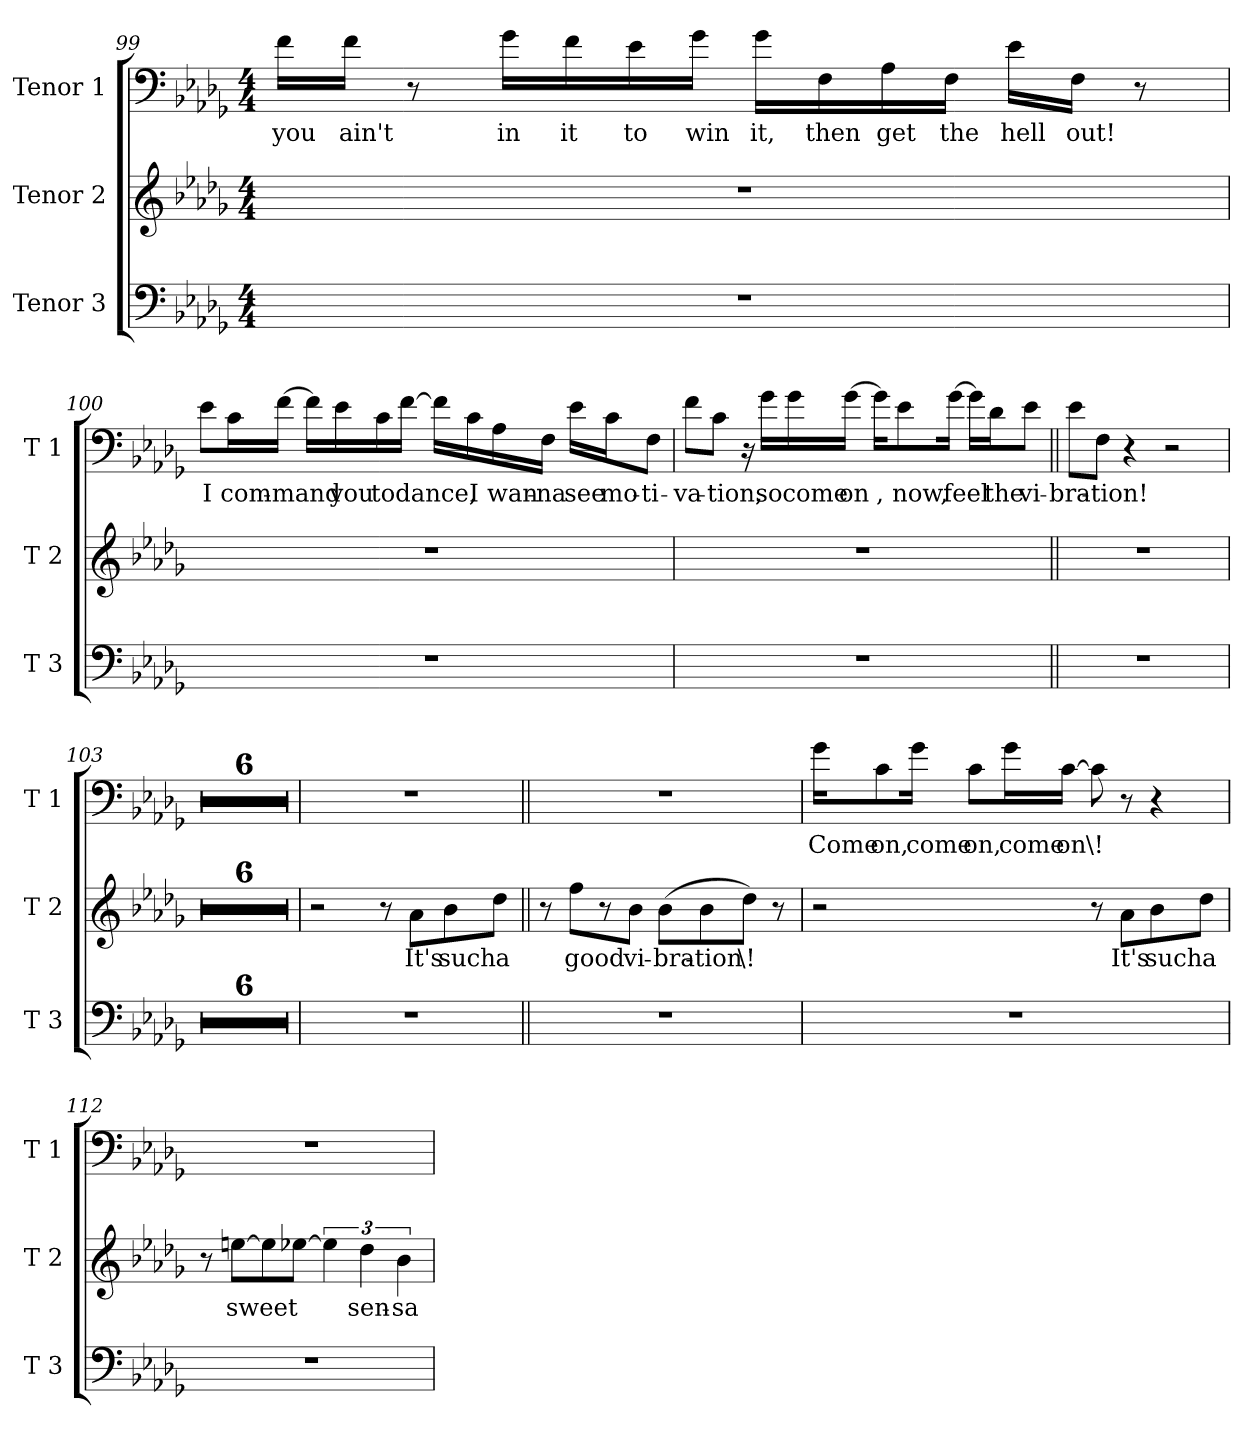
**kern	**kern	**text	**kern	**text
*part3	*part2	*part2	*part1	*part1
*staff3	*staff2	*staff2	*staff1	*staff1
*I"Tenor 3	*I"Tenor 2	*	*I"Tenor 1	*
*I'T 3	*I'T 2	*	*I'T 1	*
*clefF4	*clefG2	*	*clefF4	*
*k[b-e-a-d-g-]	*k[b-e-a-d-g-]	*	*k[b-e-a-d-g-]	*
*b-:	*b-:	*	*b-:	*
*M4/4	*M4/4	*	*M4/4	*
=99	=99	=99	=99	=99
!	!	!	!LO:N:head=solid	!LO:LY:b
1r	1r	.	16f\LL	you
!	!	!	!LO:N:head=solid	!LO:LY:b
.	.	.	16f\JJ	ain't
.	.	.	8r	.
!	!	!	!LO:N:head=solid	!LO:LY:b
.	.	.	16g-\LL	in
!	!	!	!LO:N:head=solid	!LO:LY:b
.	.	.	16f\	it
!	!	!	!LO:N:head=solid	!LO:LY:b
.	.	.	16e-\	to
!	!	!	!LO:N:head=solid	!LO:LY:b
.	.	.	16g-\JJ	win
!	!	!	!LO:N:head=solid	!LO:LY:b
.	.	.	16g-\LL	it,
!	!	!	!LO:N:head=solid	!LO:LY:b
.	.	.	16F\	then
!	!	!	!LO:N:head=solid	!LO:LY:b
.	.	.	16A-\	get
!	!	!	!LO:N:head=solid	!LO:LY:b
.	.	.	16F\JJ	the
!	!	!	!LO:N:head=solid	!LO:LY:b
.	.	.	16e-\LL	hell
!	!	!	!LO:N:head=solid	!LO:LY:b
.	.	.	16F\JJ	out!
.	.	.	8r	.
!!LO:LB:g=z
=100	=100	=100	=100	=100
!	!	!	!LO:N:head=solid	!LO:LY:b
1r	1r	.	8e-\L	I
!	!	!	!LO:N:head=solid	!LO:LY:b
.	.	.	16c\L	com-
!	!	!	!LO:N:head=solid	!LO:LY:b
.	.	.	[16f\JJ	-mand
!	!	!	!LO:N:head=solid	!
.	.	.	16f\LL]	.
!	!	!	!LO:N:head=solid	!LO:LY:b
.	.	.	16e-\	you
!	!	!	!LO:N:head=solid	!LO:LY:b
.	.	.	16c\	to
!	!	!	!LO:N:head=solid	!LO:LY:b
.	.	.	[16f\JJ	dance,
!	!	!	!LO:N:head=solid	!
.	.	.	16f\LL]	.
!	!	!	!LO:N:head=solid	!LO:LY:b
.	.	.	16c\	I
!	!	!	!LO:N:head=solid	!LO:LY:b
.	.	.	16A-\	wan-
!	!	!	!LO:N:head=solid	!LO:LY:b
.	.	.	16F\JJ	-na
!	!	!	!LO:N:head=solid	!LO:LY:b
.	.	.	16e-\LL	see
!	!	!	!LO:N:head=solid	!LO:LY:b
.	.	.	16c\J	mo-
!	!	!	!LO:N:head=solid	!LO:LY:b
.	.	.	8F\J	-ti-
=101	=101	=101	=101	=101
!	!	!	!LO:N:head=solid	!LO:LY:b
1r	1r	.	8f\L	-va-
!	!	!	!LO:N:head=solid	!LO:LY:b
.	.	.	8c\J	-tion,
.	.	.	16r	.
!	!	!	!LO:N:head=solid	!LO:LY:b
.	.	.	16g-\LL	so
!	!	!	!LO:N:head=solid	!LO:LY:b
.	.	.	16g-\	come
!	!	!	!LO:N:head=solid	!LO:LY:b
.	.	.	[16g-\JJ	on
!	!	!	!LO:N:head=solid	!LO:LY:b
.	.	.	16g-\KL]	,
!	!	!	!LO:N:head=solid	!LO:LY:b
.	.	.	8e-\	now,
!	!	!	!LO:N:head=solid	!LO:LY:b
.	.	.	[16g-\Jk	feel
!	!	!	!LO:N:head=solid	!
.	.	.	16g-\LL]	.
!	!	!	!LO:N:head=solid	!LO:LY:b
.	.	.	16d-\J	the
!	!	!	!LO:N:head=solid	!LO:LY:b
.	.	.	8e-\J	vi-
!!LO:LB:g=z
=102||	=102||	=102||	=102||	=102||
!	!	!	!LO:N:head=solid	!LO:LY:b
1r	1r	.	8e-\L	-bra-
!	!	!	!LO:N:head=solid	!LO:LY:b
.	.	.	8F\J	-tion!
.	.	.	4r	.
.	.	.	2r	.
=103	=103	=103	=103	=103
1r	1r	.	1r	.
=104	=104	=104	=104	=104
1r	1r	.	1r	.
=105	=105	=105	=105	=105
1r	1r	.	1r	.
=106	=106	=106	=106	=106
1r	1r	.	1r	.
=107	=107	=107	=107	=107
1r	1r	.	1r	.
=108	=108	=108	=108	=108
1r	1r	.	1r	.
=109	=109	=109	=109	=109
1r	2r	.	1r	.
.	8r	.	.	.
!	!	!LO:LY:b	!	!
.	8a-\L	It's	.	.
!	!	!LO:LY:b	!	!
.	8b-\	such	.	.
!	!	!LO:LY:b	!	!
.	8dd-\J	a	.	.
!!LO:LB:g=z
=110||	=110||	=110||	=110||	=110||
1r	8r	.	1r	.
!	!	!LO:LY:b	!	!
.	8ff\L	good	.	.
.	8r	.	.	.
!	!	!LO:LY:b	!	!
.	8b-\J	vi-	.	.
!	!	!LO:LY:b	!	!
.	(>8b-\L	-bra-	.	.
!	!	!LO:LY:b	!	!
.	8b-\	-tion	.	.
!	!	!LO:LY:b	!	!
.	8dd-\J)	\!	.	.
.	8r	.	.	.
=111	=111	=111	=111	=111
!	!	!	!LO:N:head=solid	!LO:LY:b
1r	2r	.	16g-\KL	Come
!	!	!	!LO:N:head=solid	!LO:LY:b
.	.	.	8c\	on,
!	!	!	!LO:N:head=solid	!LO:LY:b
.	.	.	16g-\Jk	come
!	!	!	!LO:N:head=solid	!LO:LY:b
.	.	.	8c\L	on,
!	!	!	!LO:N:head=solid	!LO:LY:b
.	.	.	16g-\L	come
!	!	!	!LO:N:head=solid	!LO:LY:b
.	.	.	[16c\JJ	on
!	!	!	!LO:N:head=solid	!LO:LY:b
.	8r	.	8c\]	\!
!	!	!LO:LY:b	!	!
.	8a-\L	It's	8r	.
!	!	!LO:LY:b	!	!
.	8b-\	such	4r	.
!	!	!LO:LY:b	!	!
.	8dd-\J	a	.	.
=112	=112	=112	=112	=112
1r	8r	.	1r	.
!	!	!LO:LY:b	!	!
.	[8een\L	sweet	.	.
.	8ee\]	.	.	.
.	[8ee-X\J	.	.	.
.	6ee-\]	.	.	.
!	!	!LO:LY:b	!	!
.	6dd-\	sen-	.	.
!	!	!LO:LY:b	!	!
.	6b-\	-sa-	.	.
=	=	=	=	=
*-	*-	*-	*-	*-
